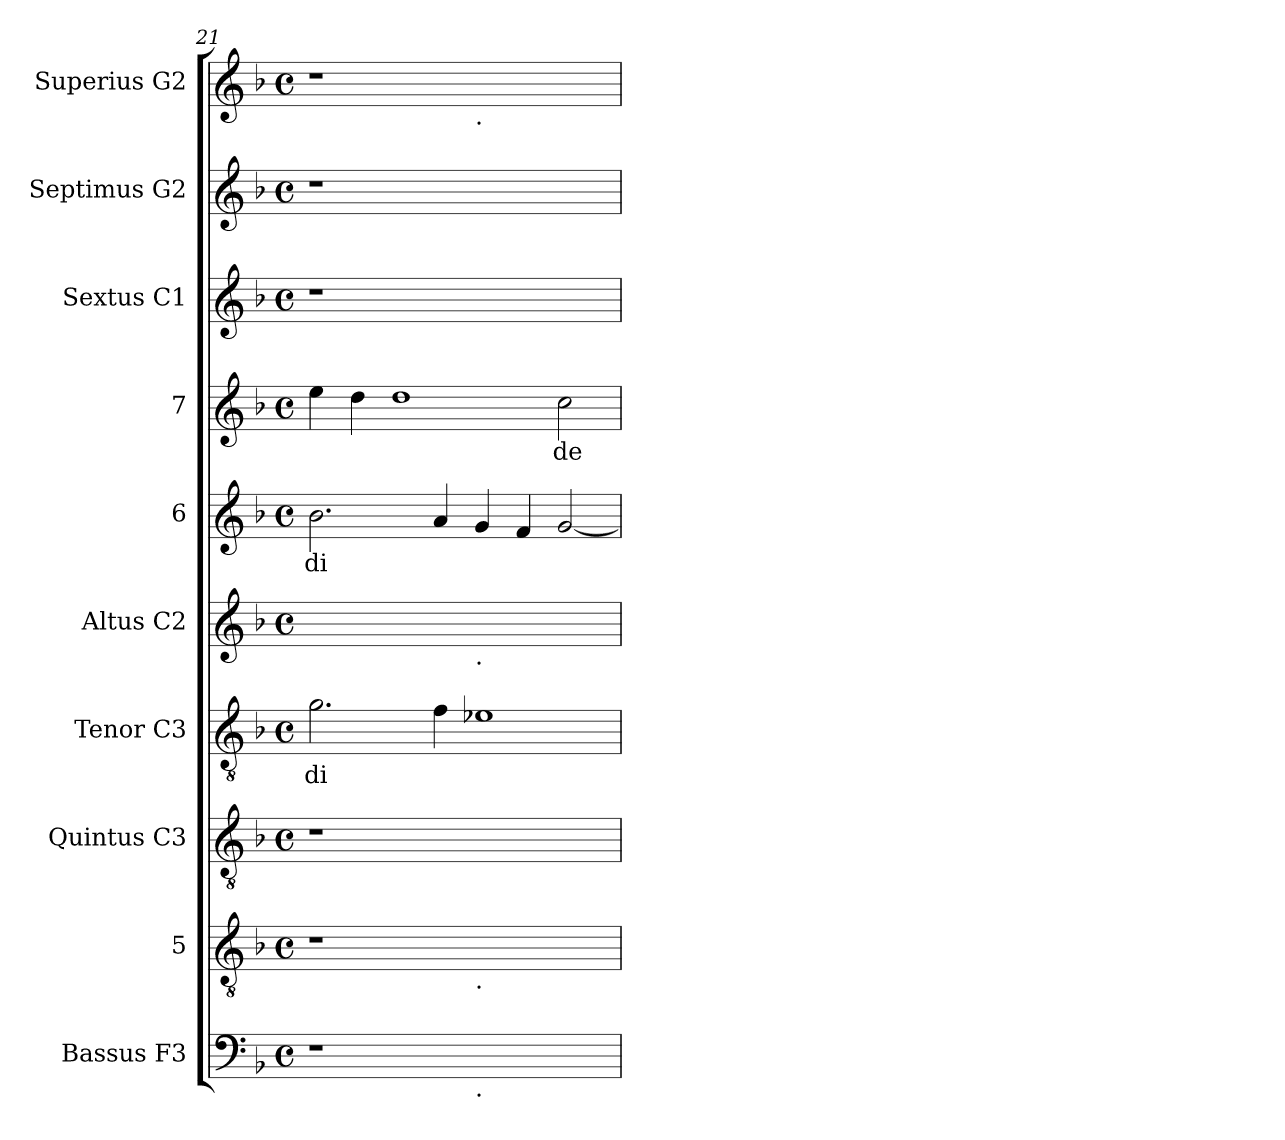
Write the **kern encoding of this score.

**kern	**kern	**kern	**kern	**text	**kern	**kern	**text	**kern	**text	**kern	**kern	**kern
*part10	*part9	*part8	*part7	*part7	*part6	*part5	*part5	*part4	*part4	*part3	*part2	*part1
*staff10	*staff9	*staff8	*staff7	*staff7	*staff6	*staff5	*staff5	*staff4	*staff4	*staff3	*staff2	*staff1
*I"Bassus  F3	*I"5	*I"Quintus  C3	*I"Tenor  C3	*	*I"Altus  C2	*I"6	*	*I"7	*	*I"Sextus  C1	*I"Septimus  G2	*I"Superius  G2
*I'B	*	*	*I'T	*	*I'A	*	*	*	*	*	*	*I'S
!!LO:PB:g=z
*clefF4	*clefGv2	*clefGv2	*clefGv2	*	*clefG2	*clefG2	*	*clefG2	*	*clefG2	*clefG2	*clefG2
*k[b-]	*k[b-]	*k[b-]	*k[b-]	*	*k[b-]	*k[b-]	*	*k[b-]	*	*k[b-]	*k[b-]	*k[b-]
*F:	*F:	*F:	*F:	*	*F:	*F:	*	*F:	*	*F:	*F:	*F:
*M4/4	*M4/4	*M4/4	*M4/4	*	*M4/4	*M4/4	*	*M4/4	*	*M4/4	*M4/4	*M4/4
*met(c)	*met(c)	*met(c)	*met(c)	*	*met(c)	*met(c)	*	*met(c)	*	*met(c)	*met(c)	*met(c)
=21	=21	=21	=21	=21	=21	=21	=21	=21	=21	=21	=21	=21
!	!	!	!	!LO:LY:b:rj	!	!	!LO:LY:b:cj	!	!LO:LY:b:cj	!	!	!
1r	1r	1r	2.g\	-di-	1ryy	2.b-\	-di-	4ee\	--	1r	1r	1r
!	!	!	!	!	!	!	!	!	!LO:LY:b:cj	!	!	!
.	.	.	.	.	.	.	.	4dd\	--	.	.	.
!	!	!	!	!	!	!	!	!	!LO:LY:b:cj	!	!	!
.	.	.	.	.	.	.	.	1dd	--	.	.	.
!	!	!	!	!LO:LY:b:rj	!	!	!LO:LY:b:cj	!	!	!	!	!
.	.	.	4f\	--	.	4a/	--	.	.	.	.	.
!	!	!	!	!	!	!	!	!	!	!	!	!LO:TX:b:t=.
!	!	!	!	!	!LO:TX:b:t=.	!	!	!	!	!	!	!
!	!LO:TX:b:t=.	!	!	!	!	!	!	!	!	!	!	!
!LO:TX:b:t=.	!	!	!	!	!	!	!	!	!	!	!	!
!	!	!	!	!LO:LY:b:rj	!	!	!LO:LY:b:cj	!	!	!	!	!
1ryy	1ryy	1ryy	1e-X	--	1ryy	4g/	--	.	.	1ryy	1ryy	1ryy
!	!	!	!	!	!	!	!LO:LY:b:cj	!	!	!	!	!
.	.	.	.	.	.	4f/	--	.	.	.	.	.
!	!	!	!	!	!	!	!LO:LY:b:cj	!	!LO:LY:b:cj	!	!	!
.	.	.	.	.	.	[<2g/	--	2cc\	-de-	.	.	.
=	=	=	=	=	=	=	=	=	=	=	=	=
*-	*-	*-	*-	*-	*-	*-	*-	*-	*-	*-	*-	*-
